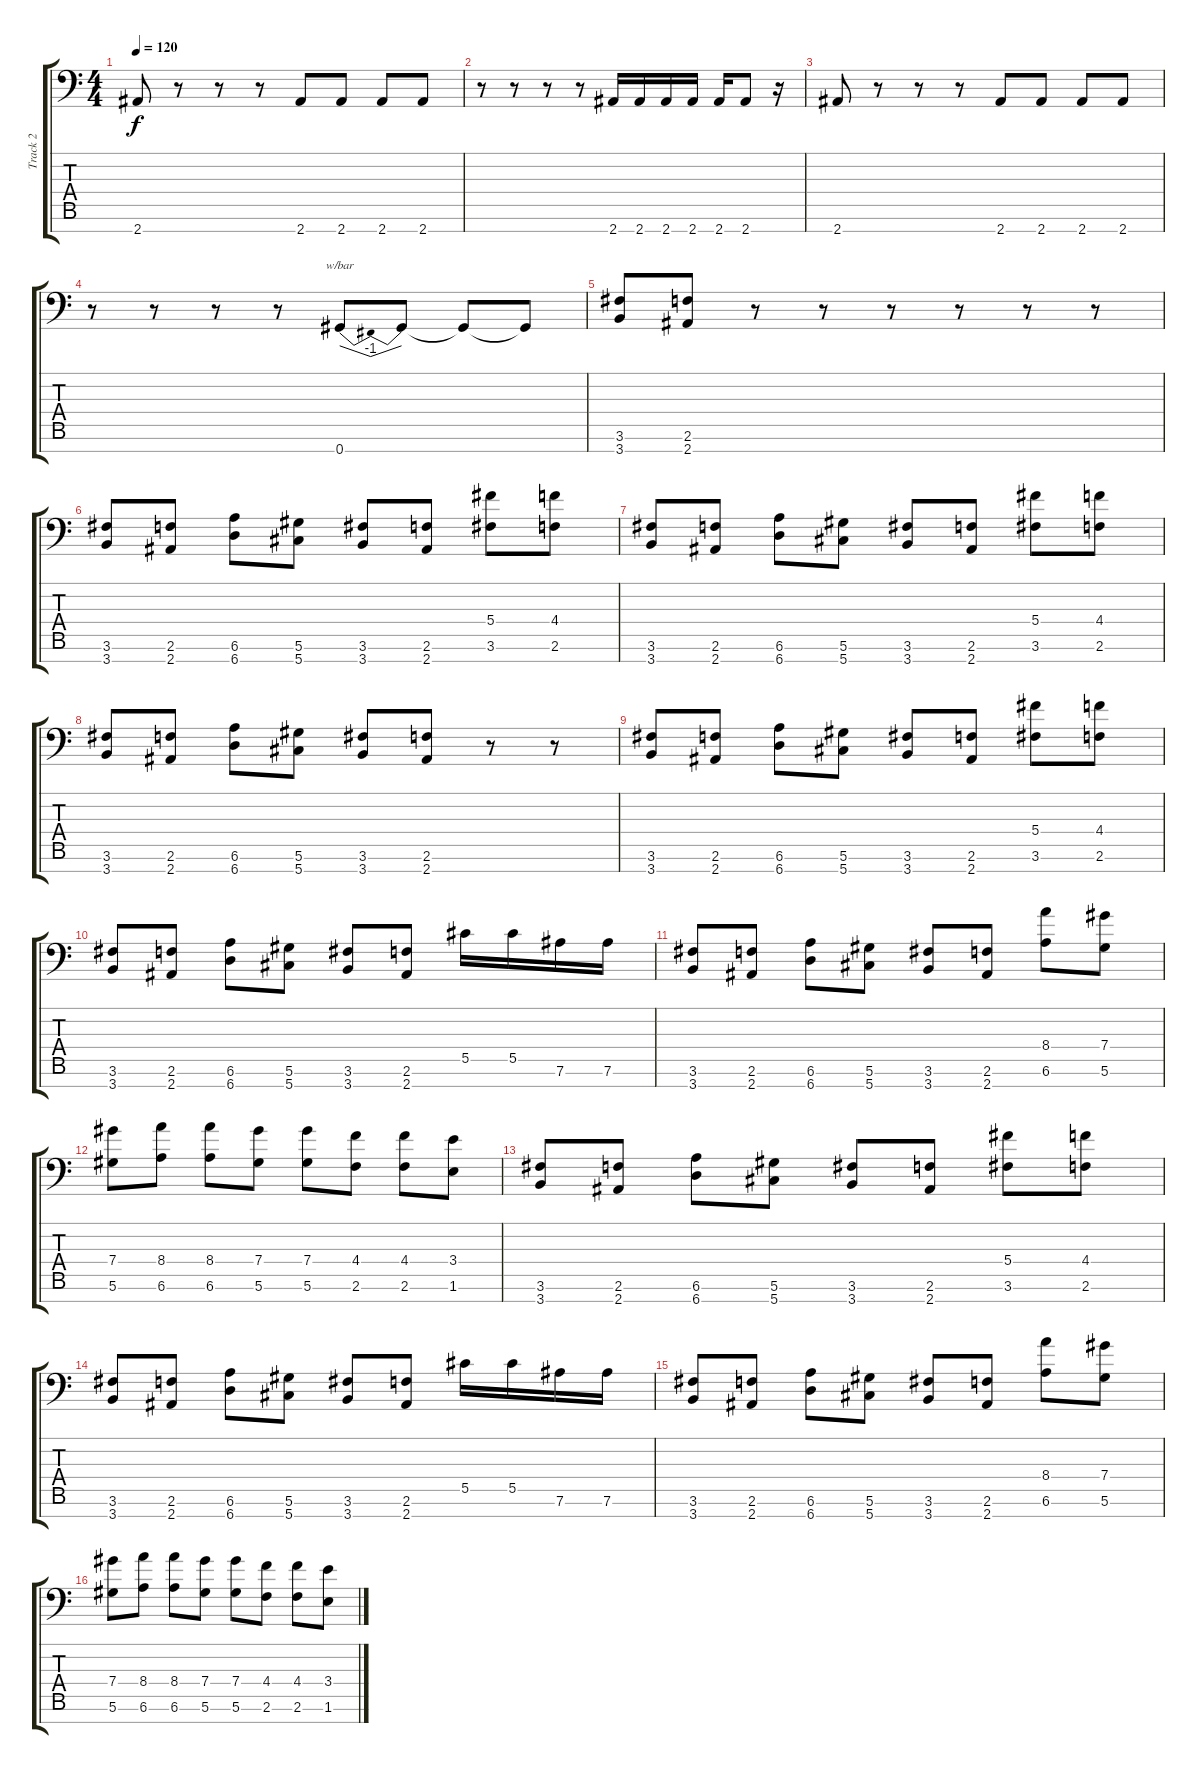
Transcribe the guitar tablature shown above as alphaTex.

\track ("Track 2" "Track 2") {instrument distortionguitar}
\staff {score tabs}
\tuning (Eb4 Bb3 F3 Db3 Ab2 Eb2 Ab1) {hide}
\ts (4 4)
\tempo 120
\clef f4
\ks c
2.7.8{dy f} r.8 r.8 r.8 2.7.8 2.7.8 2.7.8 2.7.8 |
r.8 r.8 r.8 r.8 2.7.16 2.7.16 2.7.16 2.7.16 2.7.16 2.7.8 r.16 |
2.7.8 r.8 r.8 r.8 2.7.8 2.7.8 2.7.8 2.7.8 |
r.8 r.8 r.8 r.8 0.7.8{tbe (dip default 0 0 30 -4 60 0)} 0.7{t}.8 0.7{t}.8 0.7{t}.8 |
(3.6 3.7).8 (2.6 2.7).8 r.8 r.8 r.8 r.8 r.8 r.8 |
(3.6 3.7).8 (2.6 2.7).8 (6.6 6.7).8 (5.6 5.7).8 (3.6 3.7).8 (2.6 2.7).8 (5.4 3.6).8 (4.4 2.6).8 |
(3.6 3.7).8 (2.6 2.7).8 (6.6 6.7).8 (5.6 5.7).8 (3.6 3.7).8 (2.6 2.7).8 (5.4 3.6).8 (4.4 2.6).8 |
(3.6 3.7).8 (2.6 2.7).8 (6.6 6.7).8 (5.6 5.7).8 (3.6 3.7).8 (2.6 2.7).8 r.8 r.8 |
(3.6 3.7).8 (2.6 2.7).8 (6.6 6.7).8 (5.6 5.7).8 (3.6 3.7).8 (2.6 2.7).8 (5.4 3.6).8 (4.4 2.6).8 |
(3.6 3.7).8 (2.6 2.7).8 (6.6 6.7).8 (5.6 5.7).8 (3.6 3.7).8 (2.6 2.7).8 5.5.16 5.5.16 7.6.16 7.6.16 |
(3.6 3.7).8 (2.6 2.7).8 (6.6 6.7).8 (5.6 5.7).8 (3.6 3.7).8 (2.6 2.7).8 (8.4 6.6).8 (7.4 5.6).8 |
(7.4 5.6).8 (8.4 6.6).8 (8.4 6.6).8 (7.4 5.6).8 (7.4 5.6).8 (4.4 2.6).8 (4.4 2.6).8 (3.4 1.6).8 |
(3.6 3.7).8 (2.6 2.7).8 (6.6 6.7).8 (5.6 5.7).8 (3.6 3.7).8 (2.6 2.7).8 (5.4 3.6).8 (4.4 2.6).8 |
(3.6 3.7).8 (2.6 2.7).8 (6.6 6.7).8 (5.6 5.7).8 (3.6 3.7).8 (2.6 2.7).8 5.5.16 5.5.16 7.6.16 7.6.16 |
(3.6 3.7).8 (2.6 2.7).8 (6.6 6.7).8 (5.6 5.7).8 (3.6 3.7).8 (2.6 2.7).8 (8.4 6.6).8 (7.4 5.6).8 |
(7.4 5.6).8 (8.4 6.6).8 (8.4 6.6).8 (7.4 5.6).8 (7.4 5.6).8 (4.4 2.6).8 (4.4 2.6).8 (3.4 1.6).8
